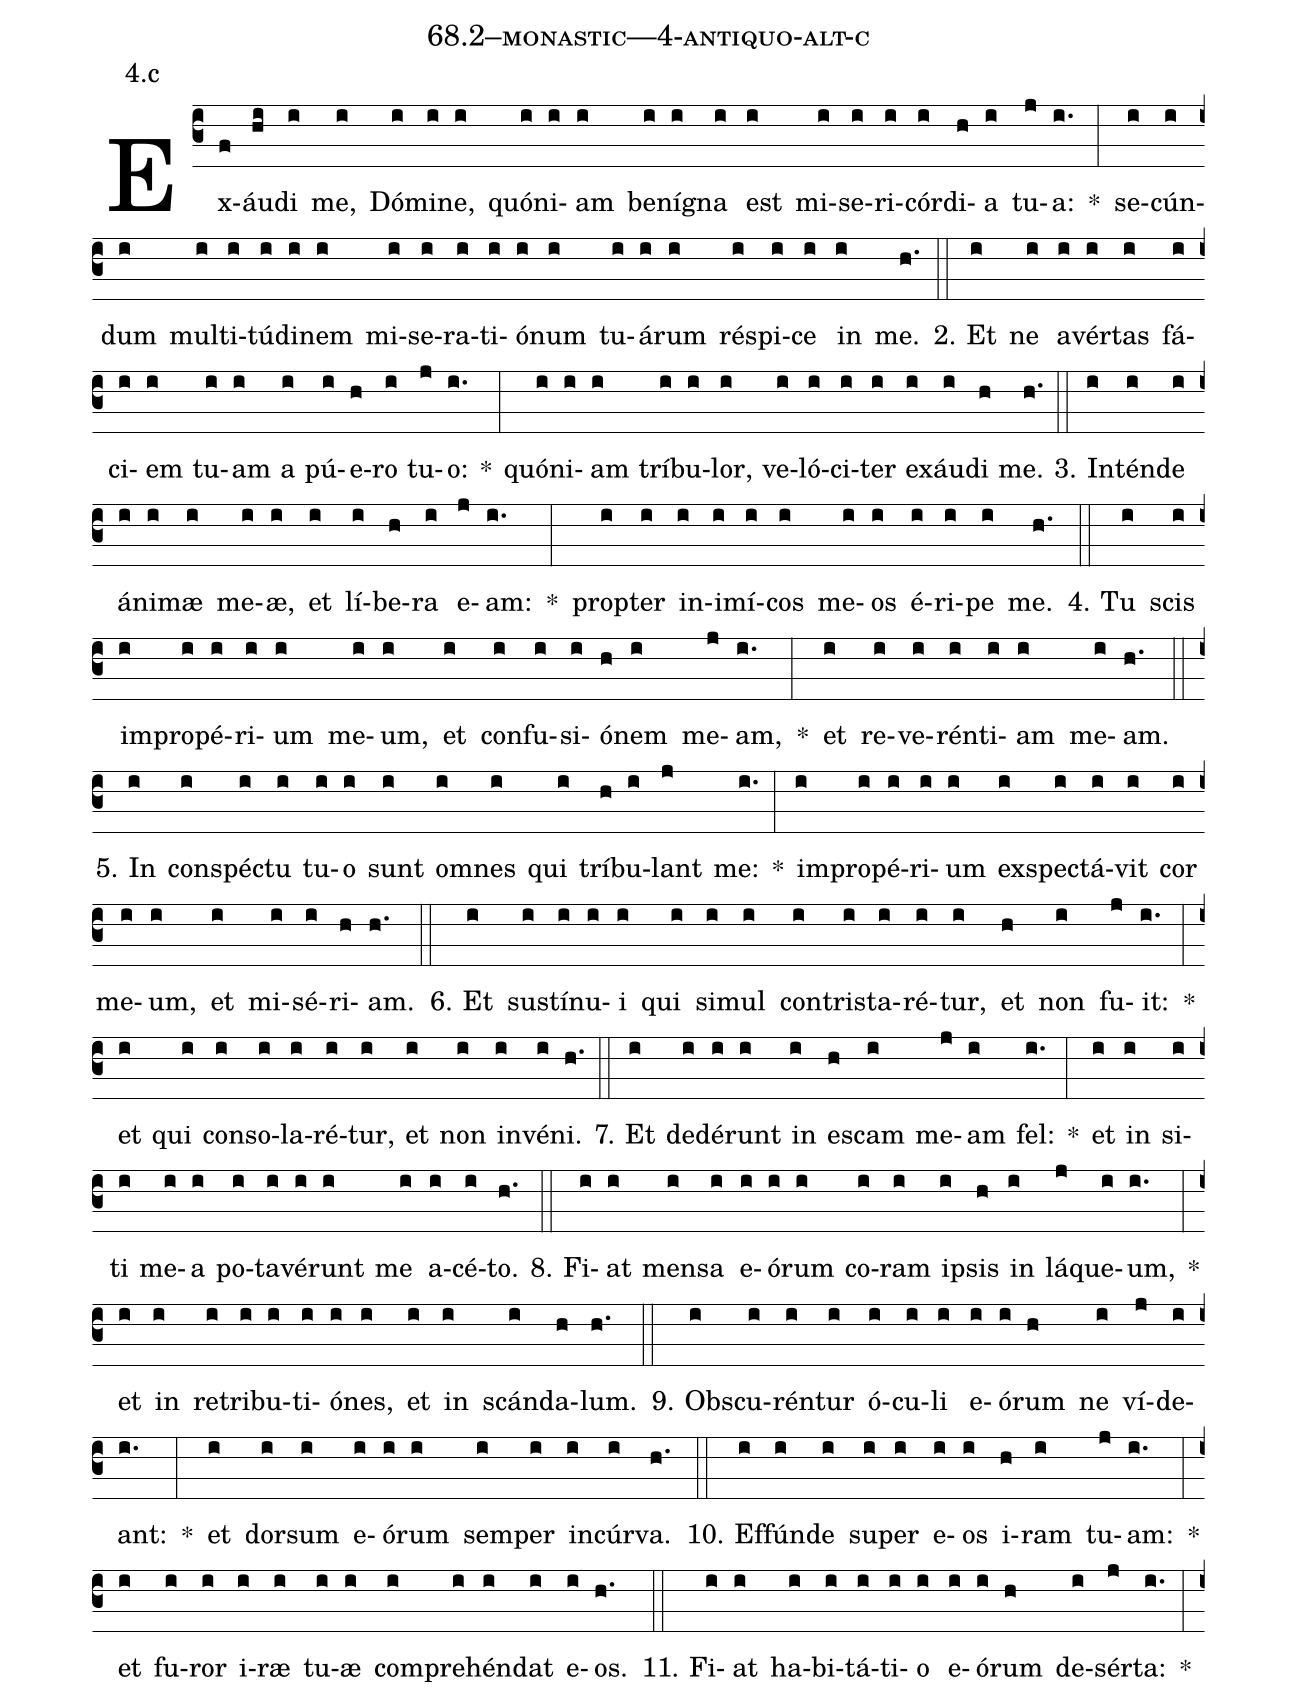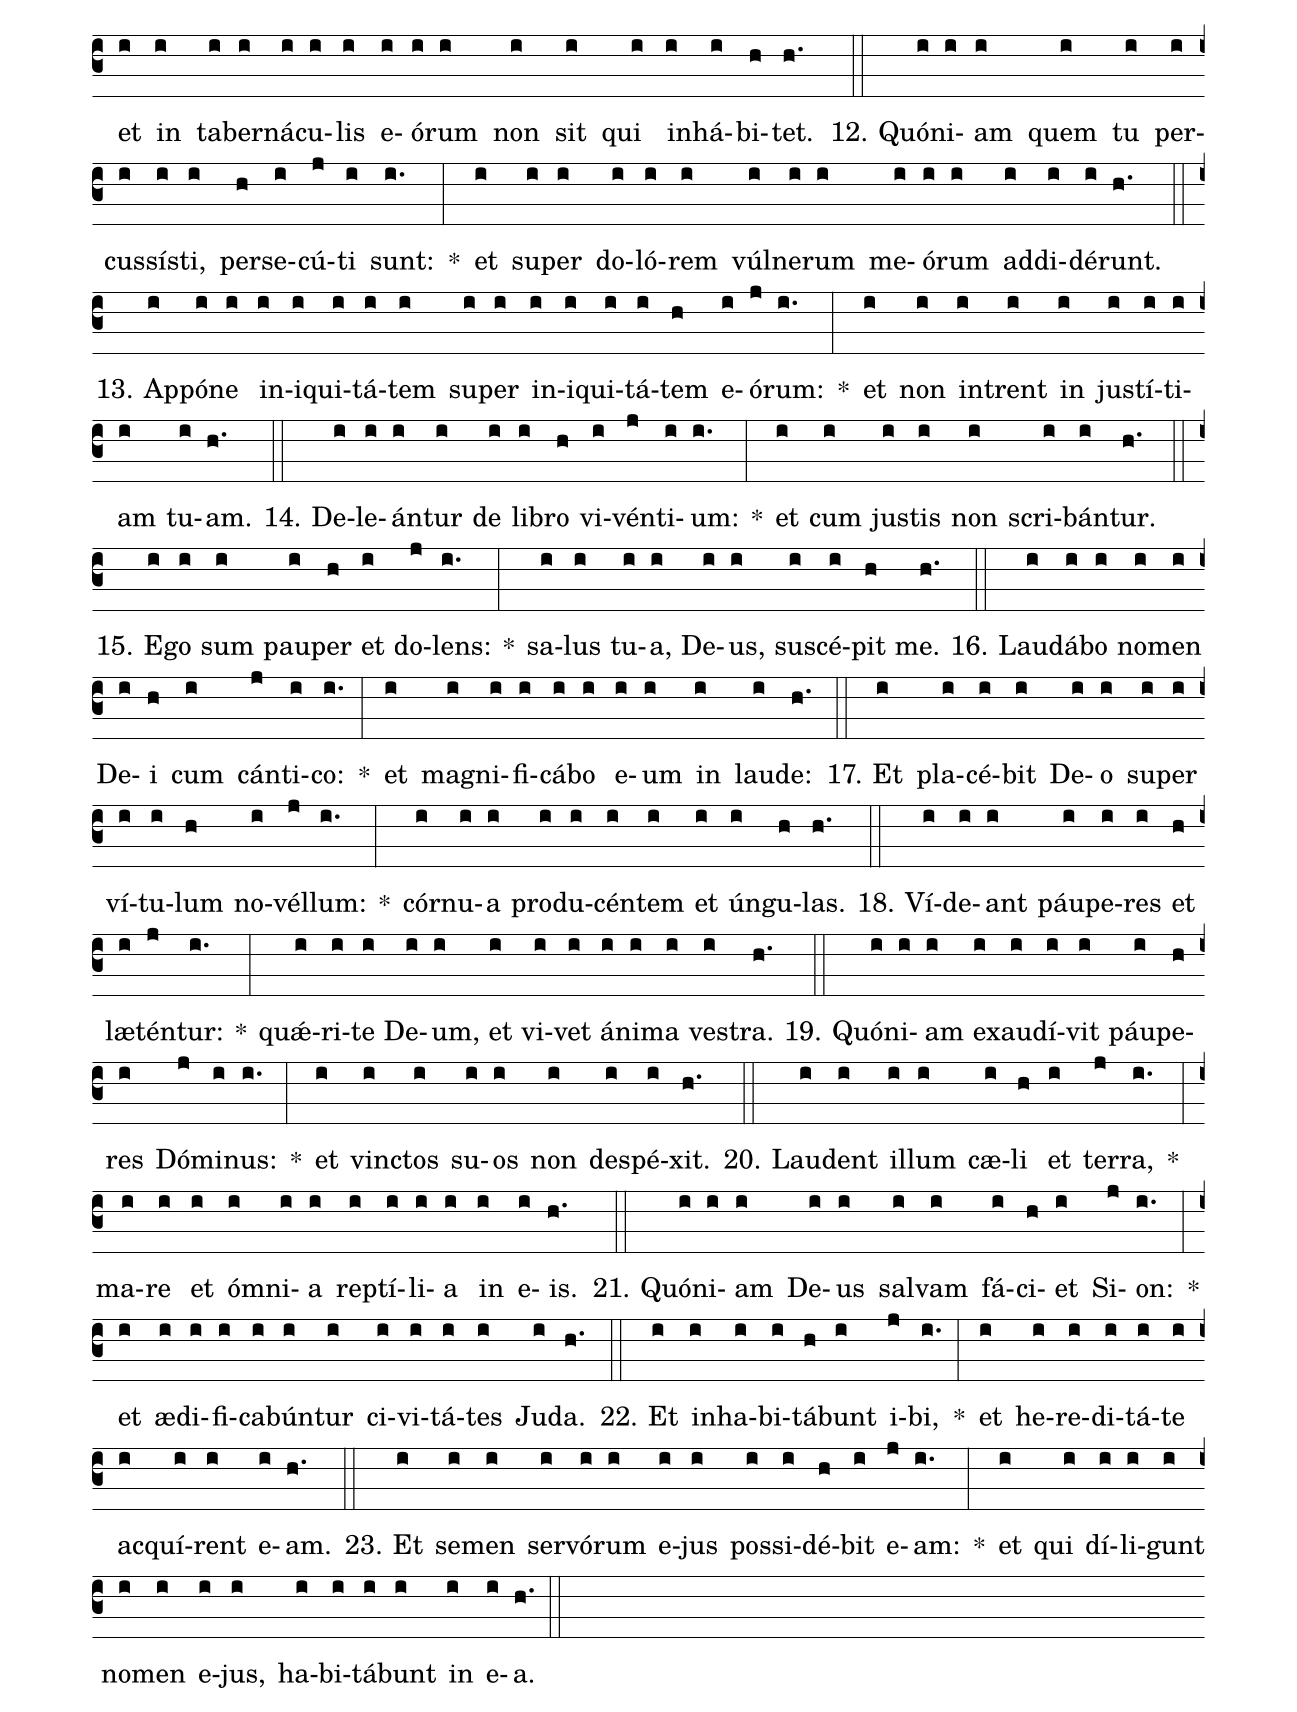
name: 68.2--monastic---4-antiquo-alt-c;
annotation: 4.c;
%%
(c3)Ex(f)áu(hi)di(i) me,(i) Dó(i)mi(i)ne,(i) quón(i)i(i)am(i) be(i)ní(i)gna(i) est(i) mi(i)se(i)ri(i)cór(i)di(h)a(i) tu(j)a:(i.) *(:) se(i)cún(i)dum(i) mul(i)ti(i)tú(i)di(i)nem(i) mi(i)se(i)ra(i)ti(i)ó(i)num(i) tu(i)á(i)rum(i) ré(i)spi(i)ce(i) in(i) me.(h.) (::)
2. Et(i) ne(i) a(i)vér(i)tas(i) fá(i)ci(i)em(i) tu(i)am(i) a(i) pú(i)e(h)ro(i) tu(j)o:(i.) *(:) quón(i)i(i)am(i) trí(i)bu(i)lor,(i) ve(i)ló(i)ci(i)ter(i) ex(i)áu(i)di(h) me.(h.) (::)
3. In(i)tén(i)de(i) á(i)ni(i)mæ(i) me(i)æ,(i) et(i) lí(i)be(h)ra(i) e(j)am:(i.) *(:) prop(i)ter(i) in(i)i(i)mí(i)cos(i) me(i)os(i) é(i)ri(i)pe(i) me.(h.) (::)
4. Tu(i) scis(i) im(i)pro(i)pé(i)ri(i)um(i) me(i)um,(i) et(i) con(i)fu(i)si(i)ó(h)nem(i) me(j)am,(i.) *(:) et(i) re(i)ve(i)rén(i)ti(i)am(i) me(i)am.(h.) (::)
5. In(i) con(i)spéc(i)tu(i) tu(i)o(i) sunt(i) om(i)nes(i) qui(i) trí(h)bu(i)lant(j) me:(i.) *(:) im(i)pro(i)pé(i)ri(i)um(i) ex(i)spec(i)tá(i)vit(i) cor(i) me(i)um,(i) et(i) mi(i)sé(i)ri(h)am.(h.) (::)
6. Et(i) sus(i)tí(i)nu(i)i(i) qui(i) si(i)mul(i) con(i)tris(i)ta(i)ré(i)tur,(i) et(h) non(i) fu(j)it:(i.) *(:) et(i) qui(i) con(i)so(i)la(i)ré(i)tur,(i) et(i) non(i) in(i)vé(i)ni.(h.) (::)
7. Et(i) de(i)dé(i)runt(i) in(i) es(h)cam(i) me(j)am(i) fel:(i.) *(:) et(i) in(i) si(i)ti(i) me(i)a(i) po(i)ta(i)vé(i)runt(i) me(i) a(i)cé(i)to.(h.) (::)
8. Fi(i)at(i) men(i)sa(i) e(i)ó(i)rum(i) co(i)ram(i) ip(i)sis(h) in(i) lá(j)que(i)um,(i.) *(:) et(i) in(i) re(i)tri(i)bu(i)ti(i)ó(i)nes,(i) et(i) in(i) scán(i)da(h)lum.(h.) (::)
9. Obs(i)cu(i)rén(i)tur(i) ó(i)cu(i)li(i) e(i)ó(i)rum(h) ne(i) ví(j)de(i)ant:(i.) *(:) et(i) dor(i)sum(i) e(i)ó(i)rum(i) sem(i)per(i) in(i)cúr(i)va.(h.) (::)
10. Ef(i)fún(i)de(i) su(i)per(i) e(i)os(i) i(h)ram(i) tu(j)am:(i.) *(:) et(i) fu(i)ror(i) i(i)ræ(i) tu(i)æ(i) com(i)pre(i)hén(i)dat(i) e(i)os.(h.) (::)
11. Fi(i)at(i) ha(i)bi(i)tá(i)ti(i)o(i) e(i)ó(i)rum(h) de(i)sér(j)ta:(i.) *(:) et(i) in(i) ta(i)ber(i)ná(i)cu(i)lis(i) e(i)ó(i)rum(i) non(i) sit(i) qui(i) in(i)há(i)bi(h)tet.(h.) (::)
12. Quón(i)i(i)am(i) quem(i) tu(i) per(i)cus(i)sís(i)ti,(i) per(h)se(i)cú(j)ti(i) sunt:(i.) *(:) et(i) su(i)per(i) do(i)ló(i)rem(i) vúl(i)ne(i)rum(i) me(i)ó(i)rum(i) ad(i)di(i)dé(i)runt.(h.) (::)
13. Ap(i)pó(i)ne(i) in(i)i(i)qui(i)tá(i)tem(i) su(i)per(i) in(i)i(i)qui(i)tá(i)tem(h) e(i)ó(j)rum:(i.) *(:) et(i) non(i) in(i)trent(i) in(i) jus(i)tí(i)ti(i)am(i) tu(i)am.(h.) (::)
14. De(i)le(i)án(i)tur(i) de(i) li(i)bro(h) vi(i)vén(j)ti(i)um:(i.) *(:) et(i) cum(i) jus(i)tis(i) non(i) scri(i)bán(i)tur.(h.) (::)
15. E(i)go(i) sum(i) pau(i)per(h) et(i) do(j)lens:(i.) *(:) sa(i)lus(i) tu(i)a,(i) De(i)us,(i) su(i)scé(i)pit(h) me.(h.) (::)
16. Lau(i)dá(i)bo(i) no(i)men(i) De(i)i(h) cum(i) cán(j)ti(i)co:(i.) *(:) et(i) ma(i)gni(i)fi(i)cá(i)bo(i) e(i)um(i) in(i) lau(i)de:(h.) (::)
17. Et(i) pla(i)cé(i)bit(i) De(i)o(i) su(i)per(i) ví(i)tu(i)lum(h) no(i)vél(j)lum:(i.) *(:) cór(i)nu(i)a(i) pro(i)du(i)cén(i)tem(i) et(i) ún(i)gu(h)las.(h.) (::)
18. Ví(i)de(i)ant(i) páu(i)pe(i)res(i) et(h) læ(i)tén(j)tur:(i.) *(:) quǽ(i)ri(i)te(i) De(i)um,(i) et(i) vi(i)vet(i) á(i)ni(i)ma(i) ves(i)tra.(h.) (::)
19. Quón(i)i(i)am(i) ex(i)au(i)dí(i)vit(i) páu(i)pe(h)res(i) Dó(j)mi(i)nus:(i.) *(:) et(i) vinc(i)tos(i) su(i)os(i) non(i) de(i)spé(i)xit.(h.) (::)
20. Lau(i)dent(i) il(i)lum(i) cæ(i)li(h) et(i) ter(j)ra,(i.) *(:) ma(i)re(i) et(i) óm(i)ni(i)a(i) rep(i)tí(i)li(i)a(i) in(i) e(i)is.(h.) (::)
21. Quón(i)i(i)am(i) De(i)us(i) sal(i)vam(i) fá(i)ci(h)et(i) Si(j)on:(i.) *(:) et(i) æ(i)di(i)fi(i)ca(i)bún(i)tur(i) ci(i)vi(i)tá(i)tes(i) Ju(i)da.(h.) (::)
22. Et(i) in(i)ha(i)bi(i)tá(h)bunt(i) i(j)bi,(i.) *(:) et(i) he(i)re(i)di(i)tá(i)te(i) ac(i)quí(i)rent(i) e(i)am.(h.) (::)
23. Et(i) se(i)men(i) ser(i)vó(i)rum(i) e(i)jus(i) pos(i)si(i)dé(h)bit(i) e(j)am:(i.) *(:) et(i) qui(i) dí(i)li(i)gunt(i) no(i)men(i) e(i)jus,(i) ha(i)bi(i)tá(i)bunt(i) in(i) e(i)a.(h.) (::)
